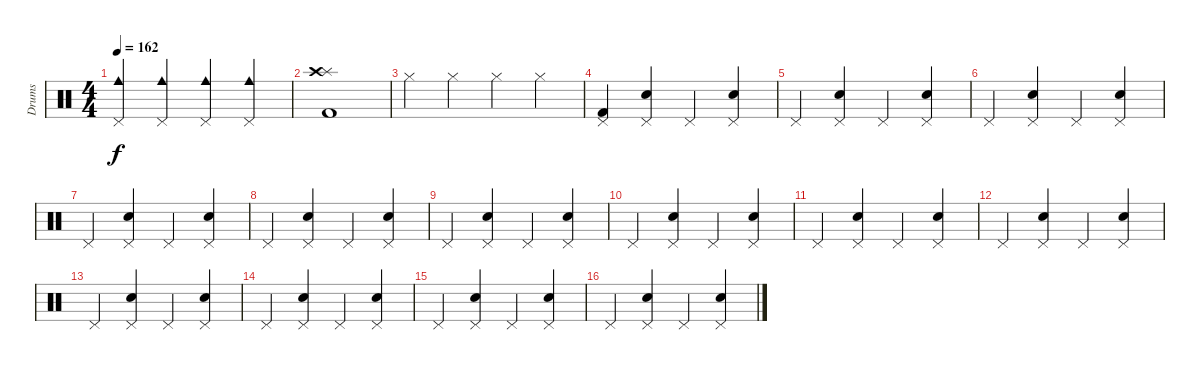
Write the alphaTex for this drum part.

\track ("Drums" "Drums") {instrument percussion}
\staff {score}
\articulation defaults
\ts (4 4)
\tempo 162
\clef neutral
\ks c
("Cowbell medium (hit)" "Pedal Hi-Hat (hit)").4{dy f} ("Cowbell medium (hit)" "Pedal Hi-Hat (hit)").4 ("Cowbell medium (hit)" "Pedal Hi-Hat (hit)").4 ("Cowbell medium (hit)" "Pedal Hi-Hat (hit)").4 |
("Kick (hit) 2" "Splash (hit)" "Crash high (hit)").1 |
"Hi-Hat (closed)".4 "Hi-Hat (closed)".4 "Hi-Hat (closed)".4 "Hi-Hat (closed)".4 |
("Pedal Hi-Hat (hit)" "Kick (hit) 2").4 ("Electric Snare (hit)" "Pedal Hi-Hat (hit)").4 "Pedal Hi-Hat (hit)".4 ("Electric Snare (hit)" "Pedal Hi-Hat (hit)").4 |
"Pedal Hi-Hat (hit)".4 ("Electric Snare (hit)" "Pedal Hi-Hat (hit)").4 "Pedal Hi-Hat (hit)".4 ("Electric Snare (hit)" "Pedal Hi-Hat (hit)").4 |
"Pedal Hi-Hat (hit)".4 ("Electric Snare (hit)" "Pedal Hi-Hat (hit)").4 "Pedal Hi-Hat (hit)".4 ("Electric Snare (hit)" "Pedal Hi-Hat (hit)").4 |
"Pedal Hi-Hat (hit)".4 ("Electric Snare (hit)" "Pedal Hi-Hat (hit)").4 "Pedal Hi-Hat (hit)".4 ("Electric Snare (hit)" "Pedal Hi-Hat (hit)").4 |
"Pedal Hi-Hat (hit)".4 ("Electric Snare (hit)" "Pedal Hi-Hat (hit)").4 "Pedal Hi-Hat (hit)".4 ("Electric Snare (hit)" "Pedal Hi-Hat (hit)").4 |
"Pedal Hi-Hat (hit)".4 ("Electric Snare (hit)" "Pedal Hi-Hat (hit)").4 "Pedal Hi-Hat (hit)".4 ("Electric Snare (hit)" "Pedal Hi-Hat (hit)").4 |
"Pedal Hi-Hat (hit)".4 ("Electric Snare (hit)" "Pedal Hi-Hat (hit)").4 "Pedal Hi-Hat (hit)".4 ("Electric Snare (hit)" "Pedal Hi-Hat (hit)").4 |
"Pedal Hi-Hat (hit)".4 ("Electric Snare (hit)" "Pedal Hi-Hat (hit)").4 "Pedal Hi-Hat (hit)".4 ("Electric Snare (hit)" "Pedal Hi-Hat (hit)").4 |
"Pedal Hi-Hat (hit)".4 ("Electric Snare (hit)" "Pedal Hi-Hat (hit)").4 "Pedal Hi-Hat (hit)".4 ("Electric Snare (hit)" "Pedal Hi-Hat (hit)").4 |
"Pedal Hi-Hat (hit)".4 ("Electric Snare (hit)" "Pedal Hi-Hat (hit)").4 "Pedal Hi-Hat (hit)".4 ("Electric Snare (hit)" "Pedal Hi-Hat (hit)").4 |
"Pedal Hi-Hat (hit)".4 ("Electric Snare (hit)" "Pedal Hi-Hat (hit)").4 "Pedal Hi-Hat (hit)".4 ("Electric Snare (hit)" "Pedal Hi-Hat (hit)").4 |
"Pedal Hi-Hat (hit)".4 ("Electric Snare (hit)" "Pedal Hi-Hat (hit)").4 "Pedal Hi-Hat (hit)".4 ("Electric Snare (hit)" "Pedal Hi-Hat (hit)").4 |
"Pedal Hi-Hat (hit)".4 ("Electric Snare (hit)" "Pedal Hi-Hat (hit)").4 "Pedal Hi-Hat (hit)".4 ("Electric Snare (hit)" "Pedal Hi-Hat (hit)").4
